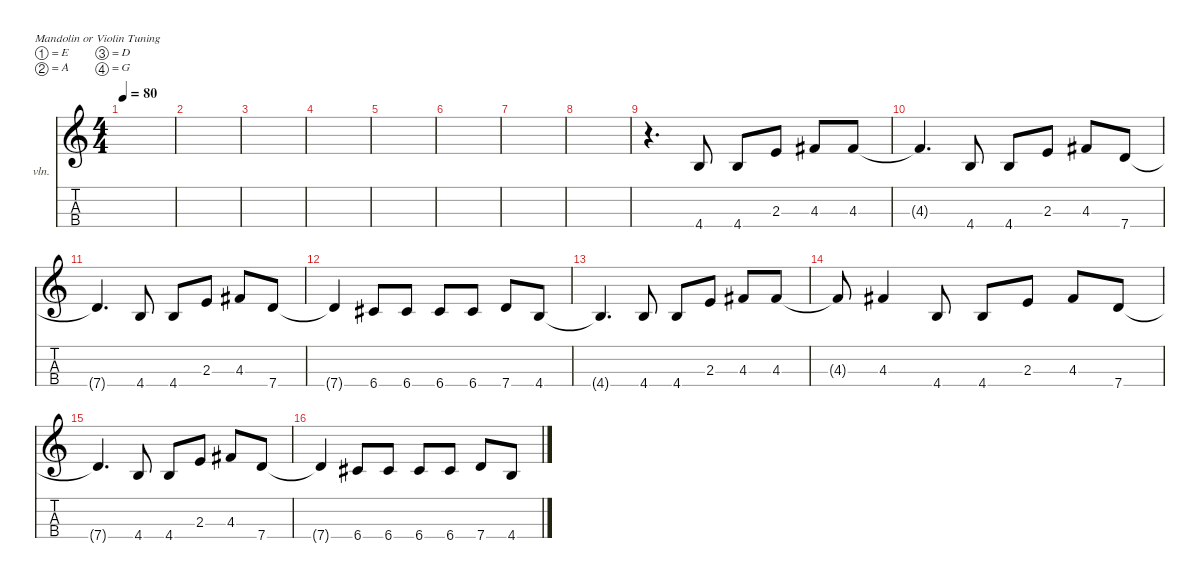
\defaultSystemsLayout 4
\hideDynamics
\bracketExtendMode nobrackets
\firstSystemTrackNameOrientation horizontal
\otherSystemsTrackNameOrientation horizontal
\track ("Violin" "vln.") {instrument violin}
\staff {score tabs}
\tuning (E5 A4 D4 G3)
\ts (4 4)
\tempo 80
\clef g2
\ks c
|
|
|
|
|
|
|
|
r.4{d} 4.4.8 4.4.8 2.3.8 4.3.8 4.3.8 |
4.3{t}.4{d} 4.4.8 4.4.8 2.3.8 4.3.8 7.4.8 |
7.4{t}.4{d} 4.4.8 4.4.8 2.3.8 4.3.8 7.4.8 |
7.4{t}.4 6.4.8 6.4.8 6.4.8 6.4.8 7.4.8 4.4.8 |
4.4{t}.4{d} 4.4.8 4.4.8 2.3.8 4.3.8 4.3.8 |
4.3{t}.8 4.3.4 4.4.8 4.4.8 2.3.8 4.3.8 7.4.8 |
7.4{t}.4{d} 4.4.8 4.4.8 2.3.8 4.3.8 7.4.8 |
7.4{t}.4 6.4.8 6.4.8 6.4.8 6.4.8 7.4.8 4.4.8
